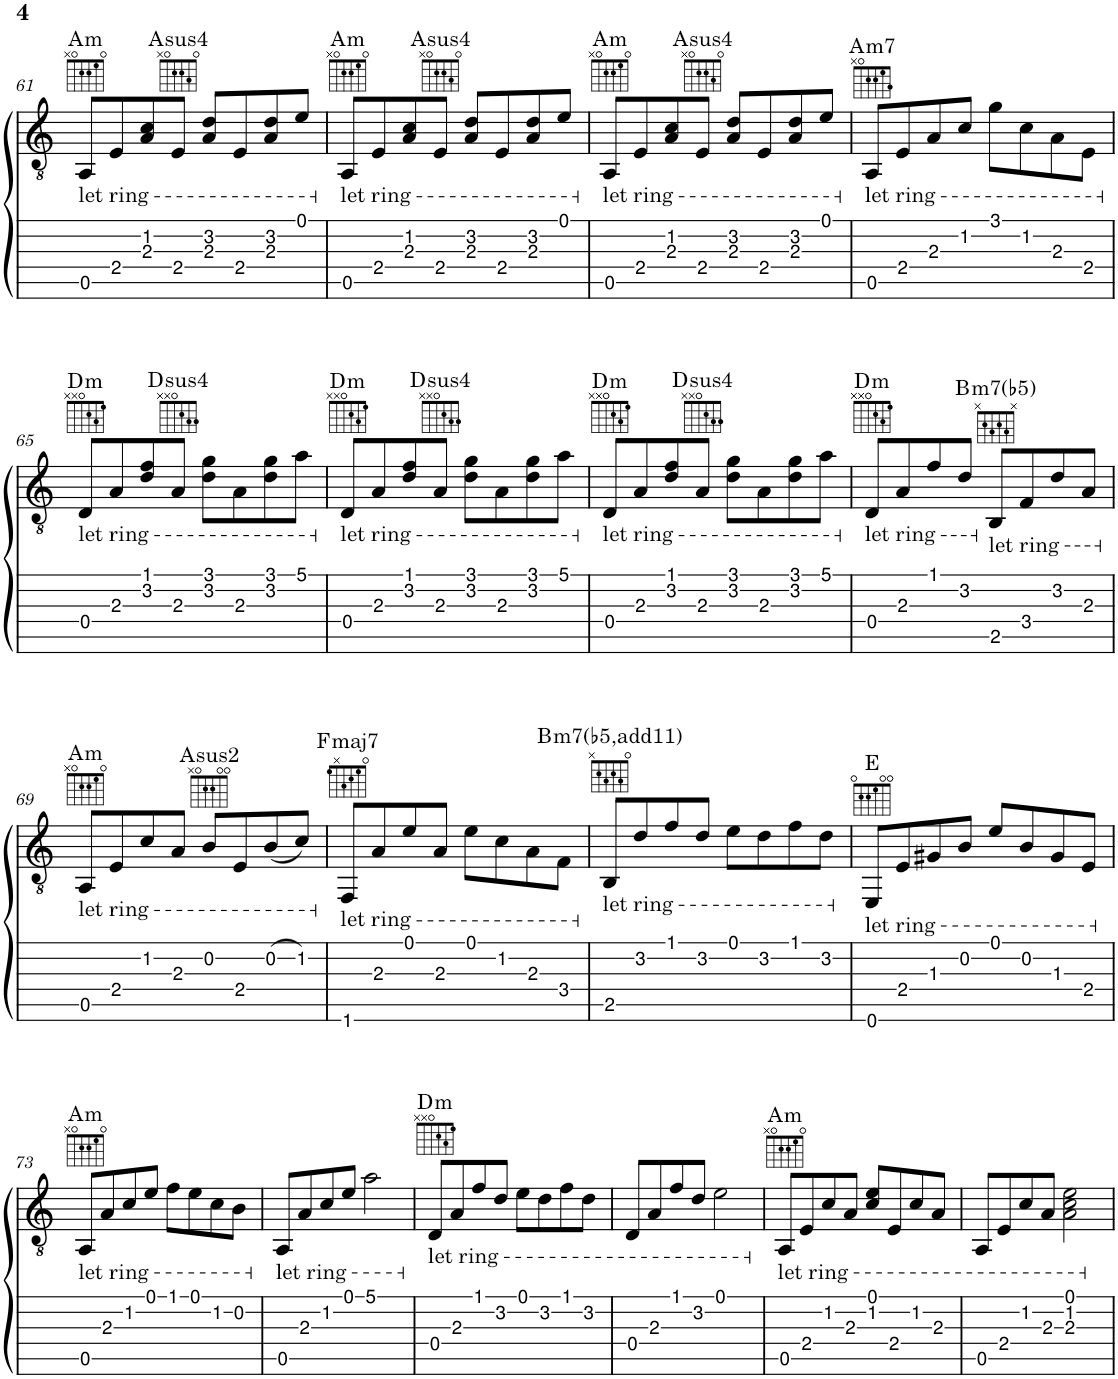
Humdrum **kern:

**kern	**kern	**harte
*part1	*part1	*part1
*staff2	*staff1	*
*I"Classical Guitar	*	*
*I'Guit.	*	*
!!LO:PB:g=z
*	*clefGv2	*
*k[]	*k[]	*
*M4/4	*M4/4	*
=61	=61	=61
!	!LO:TX:b:t=let ring	!LO:H:kt=m
8AAL	8AA/L	A:min
8EJ	8E/	.
8A\ 8c\L	8A/ 8c/	.
!	!	!LO:H:kt=4
8EJ	8E/J	A:sus4
8A\ 8d\L	8A/ 8d/L	.
8EJ	8E/	.
8A\ 8d\L	8A/ 8d/	.
8eJ	8e/J	.
=62	=62	=62
!	!LO:TX:b:t=let ring	!LO:H:kt=m
8AAL	8AA/L	A:min
8EJ	8E/	.
8A\ 8c\L	8A/ 8c/	.
!	!	!LO:H:kt=4
8EJ	8E/J	A:sus4
8A\ 8d\L	8A/ 8d/L	.
8EJ	8E/	.
8A\ 8d\L	8A/ 8d/	.
8eJ	8e/J	.
=63	=63	=63
!	!LO:TX:b:t=let ring	!LO:H:kt=m
8AAL	8AA/L	A:min
8EJ	8E/	.
8A\ 8c\L	8A/ 8c/	.
!	!	!LO:H:kt=4
8EJ	8E/J	A:sus4
8A\ 8d\L	8A/ 8d/L	.
8EJ	8E/	.
8A\ 8d\L	8A/ 8d/	.
8eJ	8e/J	.
=64	=64	=64
!	!LO:TX:b:t=let ring	!LO:H:kt=m7
8AAL	8AA/L	A:min7
8EJ	8E/	.
8AL	8A/	.
8cJ	8c/J	.
8gL	8g\L	.
8cJ	8c\	.
8AL	8A\	.
8EJ	8E\J	.
!!LO:LB:g=z
=65	=65	=65
!	!LO:TX:b:t=let ring	!LO:H:kt=m
8DL	8D/L	D:min
8AJ	8A/	.
8d\ 8f\L	8d/ 8f/	.
!	!	!LO:H:kt=4
8AJ	8A/J	D:sus4
8d\ 8g\L	8d\ 8g\L	.
8AJ	8A\	.
8d\ 8g\L	8d\ 8g\	.
8aJ	8a\J	.
=66	=66	=66
!	!LO:TX:b:t=let ring	!LO:H:kt=m
8DL	8D/L	D:min
8AJ	8A/	.
8d\ 8f\L	8d/ 8f/	.
!	!	!LO:H:kt=4
8AJ	8A/J	D:sus4
8d\ 8g\L	8d\ 8g\L	.
8AJ	8A\	.
8d\ 8g\L	8d\ 8g\	.
8aJ	8a\J	.
=67	=67	=67
!	!LO:TX:b:t=let ring	!LO:H:kt=m
8DL	8D/L	D:min
8AJ	8A/	.
8d\ 8f\L	8d/ 8f/	.
!	!	!LO:H:kt=4
8AJ	8A/J	D:sus4
8d\ 8g\L	8d\ 8g\L	.
8AJ	8A\	.
8d\ 8g\L	8d\ 8g\	.
8aJ	8a\J	.
=68	=68	=68
!	!LO:TX:b:t=let ring	!LO:H:kt=m
8DL	8D/L	D:min
8AJ	8A/	.
8fL	8f/	.
8dJ	8d/J	.
!	!LO:TX:b:t=let ring	!LO:H:kt=m7(b5)
8BBL	8BB/L	B:hdim7
8FJ	8F/	.
8dL	8d/	.
8AJ	8A/J	.
!!LO:LB:g=z
=69	=69	=69
!	!LO:TX:b:t=let ring	!LO:H:kt=m
8AAL	8AA/L	A:min
8EJ	8E/	.
8cL	8c/	.
8AJ	8A/J	.
!	!	!LO:H:kt=2
8BL	8B/L	A:(1,2,5)
8EJ	8E/	.
8BL	(8B/	.
8cJ	8c/J)	.
=70	=70	=70
!	!LO:TX:b:t=let ring	!LO:H:kt=maj7
8FFL	8FF/L	F:maj7
8AJ	8A/	.
8eL	8e/	.
8AJ	8A/J	.
8eL	8e\L	.
8cJ	8c\	.
8AL	8A\	.
8FJ	8F\J	.
=71	=71	=71
!	!LO:TX:b:t=let ring	!LO:H:kt=m7
8BBL	8BB/L	B:(b3,b5,b7,11)
8dJ	8d/	.
8fL	8f/	.
8dJ	8d/J	.
8eL	8e\L	.
8dJ	8d\	.
8fL	8f\	.
8dJ	8d\J	.
=72	=72	=72
!	!LO:TX:b:t=let ring	!
8EEL	8EE/L	E:maj
8EJ	8E/	.
8G#XL	8G#X/	.
8BJ	8B/J	.
8eL	8e/L	.
8BJ	8B/	.
8G#L	8G#/	.
8EJ	8E/J	.
!!LO:LB:g=z
=73	=73	=73
!	!LO:TX:b:t=let ring	!LO:H:kt=m
8AAL	8AA/L	A:min
8AJ	8A/	.
8cL	8c/	.
8eJ	8e/J	.
8fL	8f\L	.
8eJ	8e\	.
8cL	8c\	.
8BJ	8B\J	.
=74	=74	=74
!	!LO:TX:b:t=let ring	!
8AAL	8AA/L	.
8AJ	8A/	.
8cL	8c/	.
8eJ	8e/J	.
2a	2a\	.
=75	=75	=75
!	!LO:TX:b:t=let ring	!LO:H:kt=m
8DL	8D/L	D:min
8AJ	8A/	.
8fL	8f/	.
8dJ	8d/J	.
8eL	8e\L	.
8dJ	8d\	.
8fL	8f\	.
8dJ	8d\J	.
=76	=76	=76
8DL	8D/L	.
8AJ	8A/	.
8fL	8f/	.
8dJ	8d/J	.
2e	2e\	.
=77	=77	=77
!	!LO:TX:b:t=let ring	!LO:H:kt=m
8AAL	8AA/L	A:min
8EJ	8E/	.
8cL	8c/	.
8AJ	8A/J	.
8c\ 8e\L	8c/ 8e/L	.
8EJ	8E/	.
8cL	8c/	.
8AJ	8A/J	.
=78	=78	=78
8AAL	8AA/L	.
8EJ	8E/	.
8cL	8c/	.
8AJ	8A/J	.
2A 2c 2e	2A\ 2c\ 2e\	.
=	=	=
*-	*-	*-
